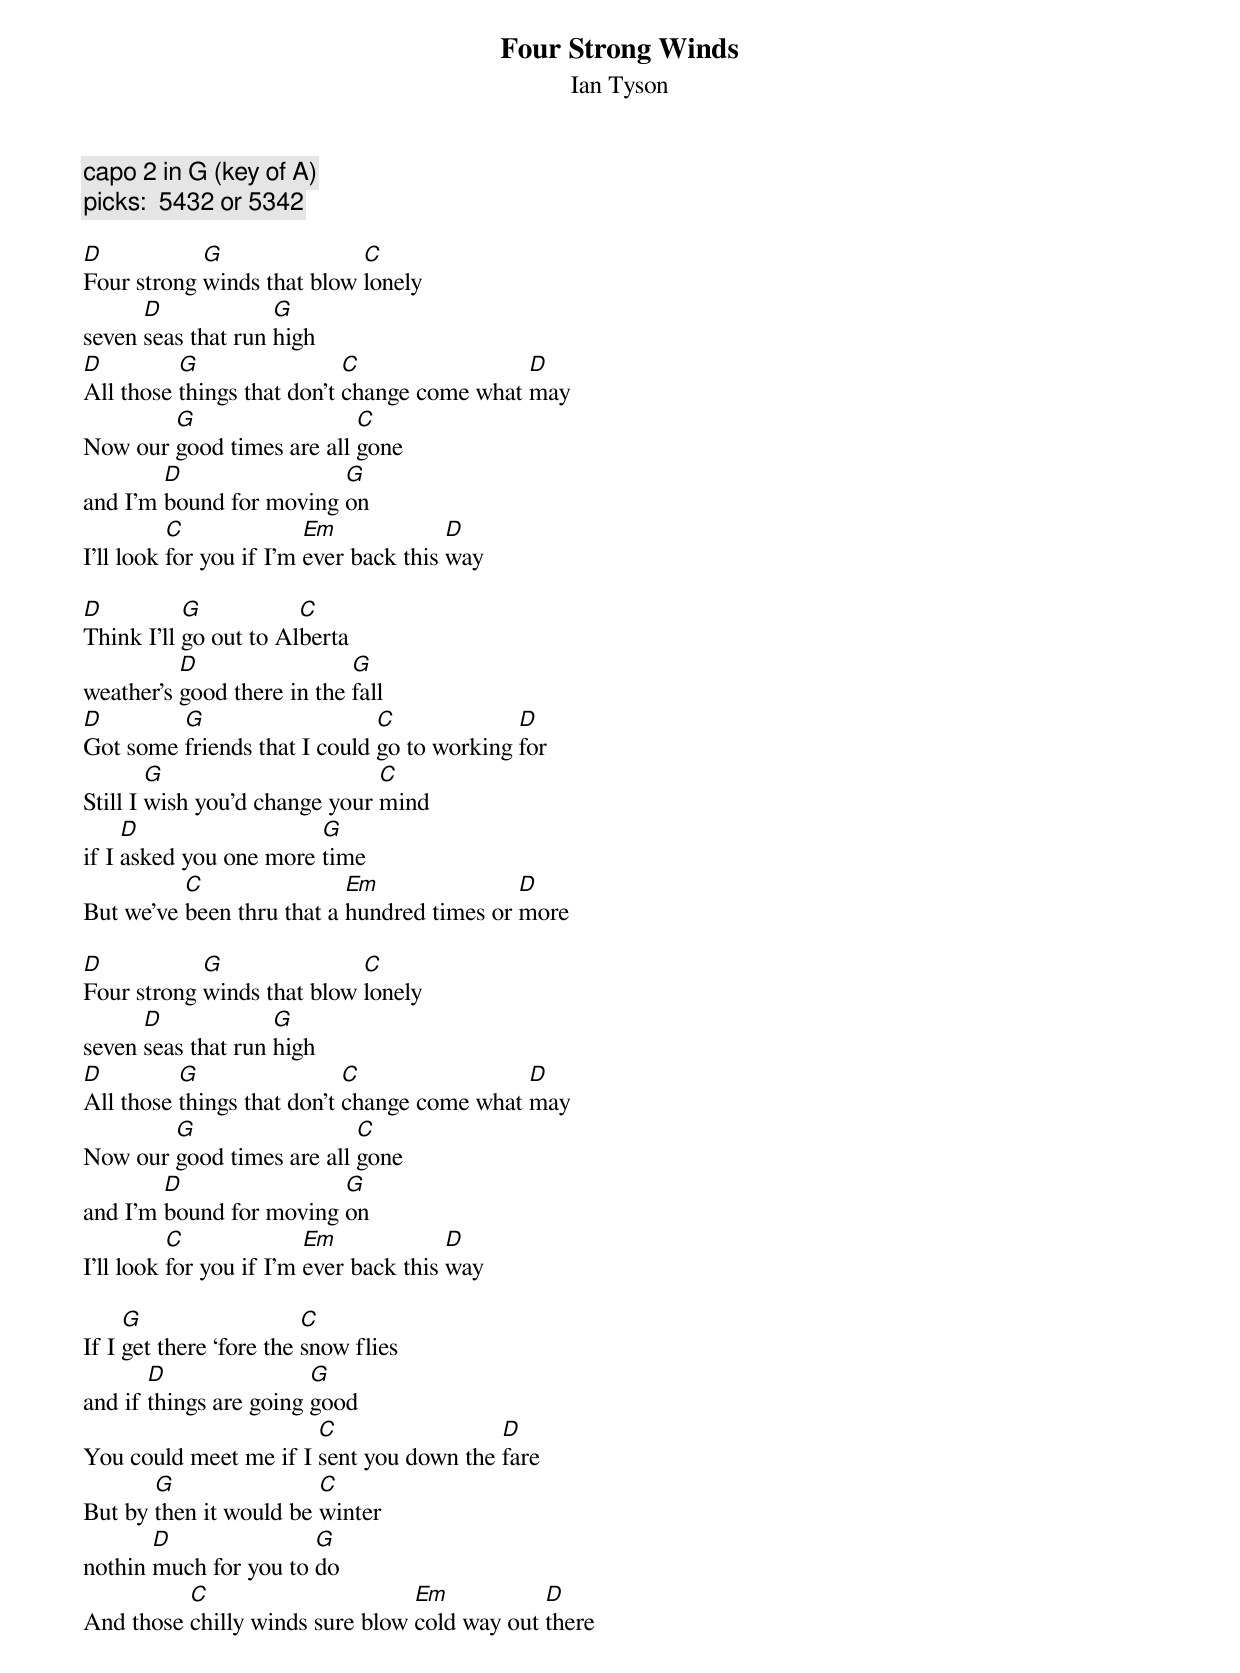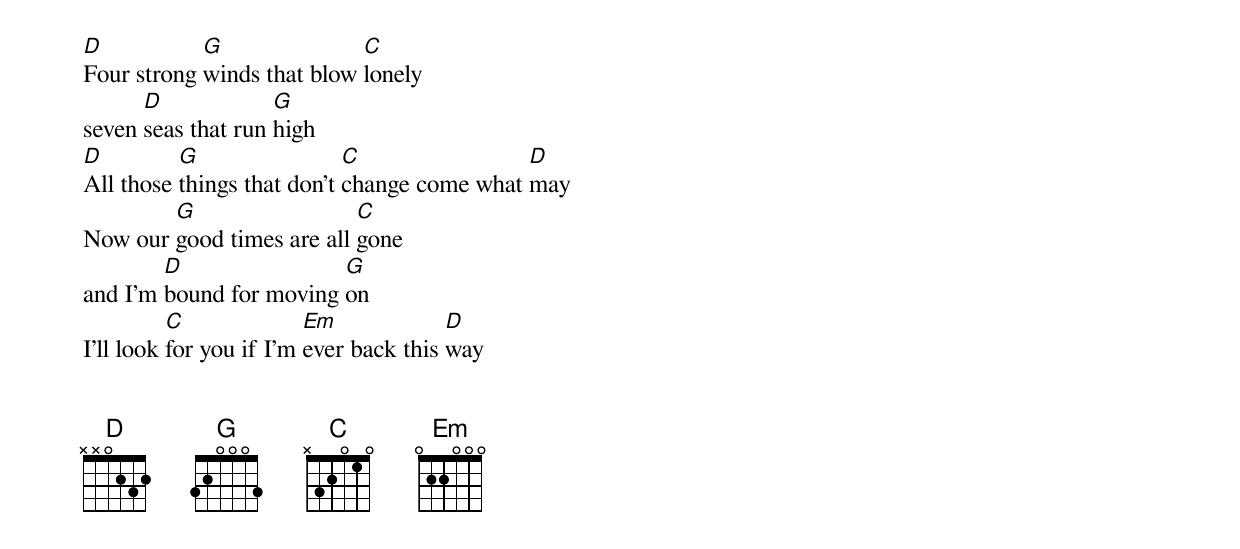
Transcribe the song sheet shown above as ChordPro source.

{title: Four Strong Winds}
{subtitle:  Ian Tyson}
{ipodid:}

{c:capo 2 in G (key of A)}
{c:picks:  5432 or 5342}

[D]Four strong [G]winds that blow [C]lonely
seven [D]seas that run [G]high
[D]All those [G]things that don't [C]change come what [D]may
Now our [G]good times are all [C]gone
and I'm [D]bound for moving [G]on
I'll look [C]for you if I'm [Em]ever back this [D]way

[D]Think I'll [G]go out to Al[C]berta
weather's [D]good there in the [G]fall
[D]Got some [G]friends that I could [C]go to working [D]for
Still I [G]wish you'd change your [C]mind
if I [D]asked you one more [G]time
But we've [C]been thru that a [Em]hundred times or [D]more

[D]Four strong [G]winds that blow [C]lonely
seven [D]seas that run [G]high
[D]All those [G]things that don't [C]change come what [D]may
Now our [G]good times are all [C]gone
and I'm [D]bound for moving [G]on
I'll look [C]for you if I'm [Em]ever back this [D]way

If I [G]get there ‘fore the [C]snow flies
and if [D]things are going [G]good
You could meet me if I [C]sent you down the [D]fare
But by [G]then it would be [C]winter
nothin [D]much for you to [G]do
And those [C]chilly winds sure blow [Em]cold way out [D]there

[D]Four strong [G]winds that blow [C]lonely
seven [D]seas that run [G]high
[D]All those [G]things that don't [C]change come what [D]may
Now our [G]good times are all [C]gone
and I'm [D]bound for moving [G]on
I'll look [C]for you if I'm [Em]ever back this [D]way
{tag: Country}
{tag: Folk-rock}

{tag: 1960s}

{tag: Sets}
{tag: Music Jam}
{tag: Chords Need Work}
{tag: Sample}
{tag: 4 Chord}
